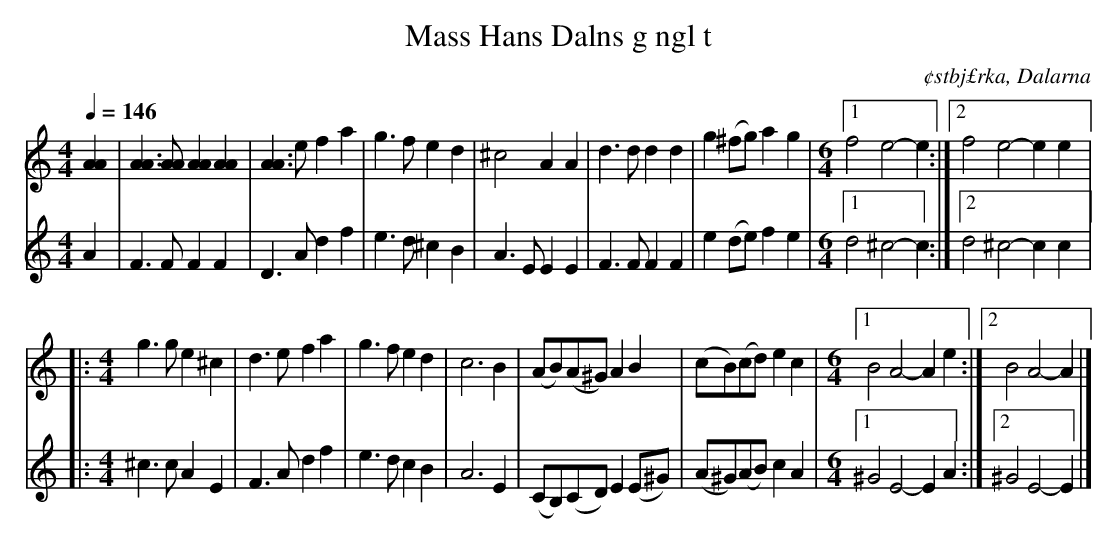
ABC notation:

X:1
T:Mass Hans Dalns g ngl t
O:¢stbj£rka, Dalarna
M:4/4
Q:1/4=146
L:1/8
K:Am
V:1
[A2A2]|[A3A3][AA][A2A2][A2A2]|[A3A3]ef2 a2|g3f e2 d2|^c4 A2A2|d3d d2d2|g2 (^fg)a2g2|
M:6/4
[1f4 e4-e2:|[2f4 e4-e2 e2|:!
M:4/4
g3g e2^c2|d3ef2a2|g3fe2d2|c6B2|(AB)(A^G) A2B2|(cB)(cd) e2c2|
M:6/4
[1B4 A4-A2e2:|[2B4A4-A2|]
V:2
A2|F3FF2F2|D3Ad2f2|e3d^c2B2|A3 E E2E2|F3F F2F2|e2(de)f2e2|
M:6/4
[1d4^c4-c2:|[2d4^c4-c2c2|:!
M:4/4
^c3cA2E2|F3Ad2f2,|e3d c2B2|A6E2|(CB,)(CD)E2(E^G)|(A^G)(AB)c2A2|
M:6/4
[1^G4E4-E2 A2:|[2^G4E4-E2|]
